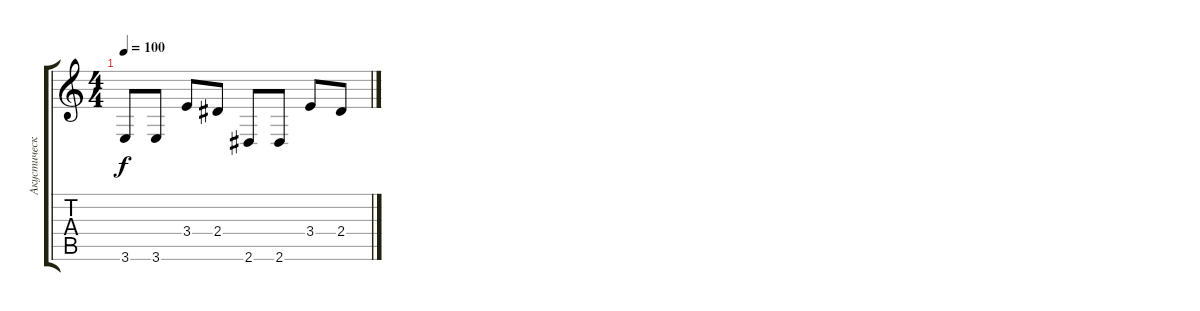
\track ("Акустическое вступление" "Акустическ") {instrument acousticguitarsteel}
\staff {score tabs}
\tuning (Gb4 Db4 Ab3 Db3 Ab2 Db2) {hide}
\ts (4 4)
\tempo 100
\clef g2
\ks c
3.6.8{dy f} 3.6.8 3.4.8 2.4.8 2.6.8 2.6.8 3.4.8 2.4.8
